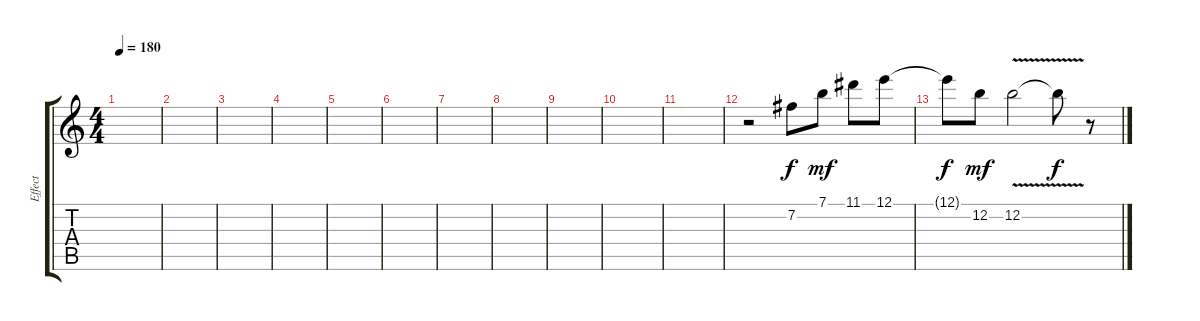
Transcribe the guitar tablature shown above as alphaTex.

\track ("Effect" "Effect") {instrument overdrivenguitar}
\staff {score tabs}
\tuning (E4 B3 G3 D3 A2 E2) {hide}
\ts (4 4)
\tempo 180
\clef g2
\ks c
|
|
|
|
|
\section ("" "")
|
|
|
|
|
|
r.2 7.2.8 7.1.8{dy mf} 11.1.8 12.1.8 |
12.1{t}.8{dy f} 12.2.8{dy mf} 12.2{v}.2 12.2{t}.8{dy f} r.8
